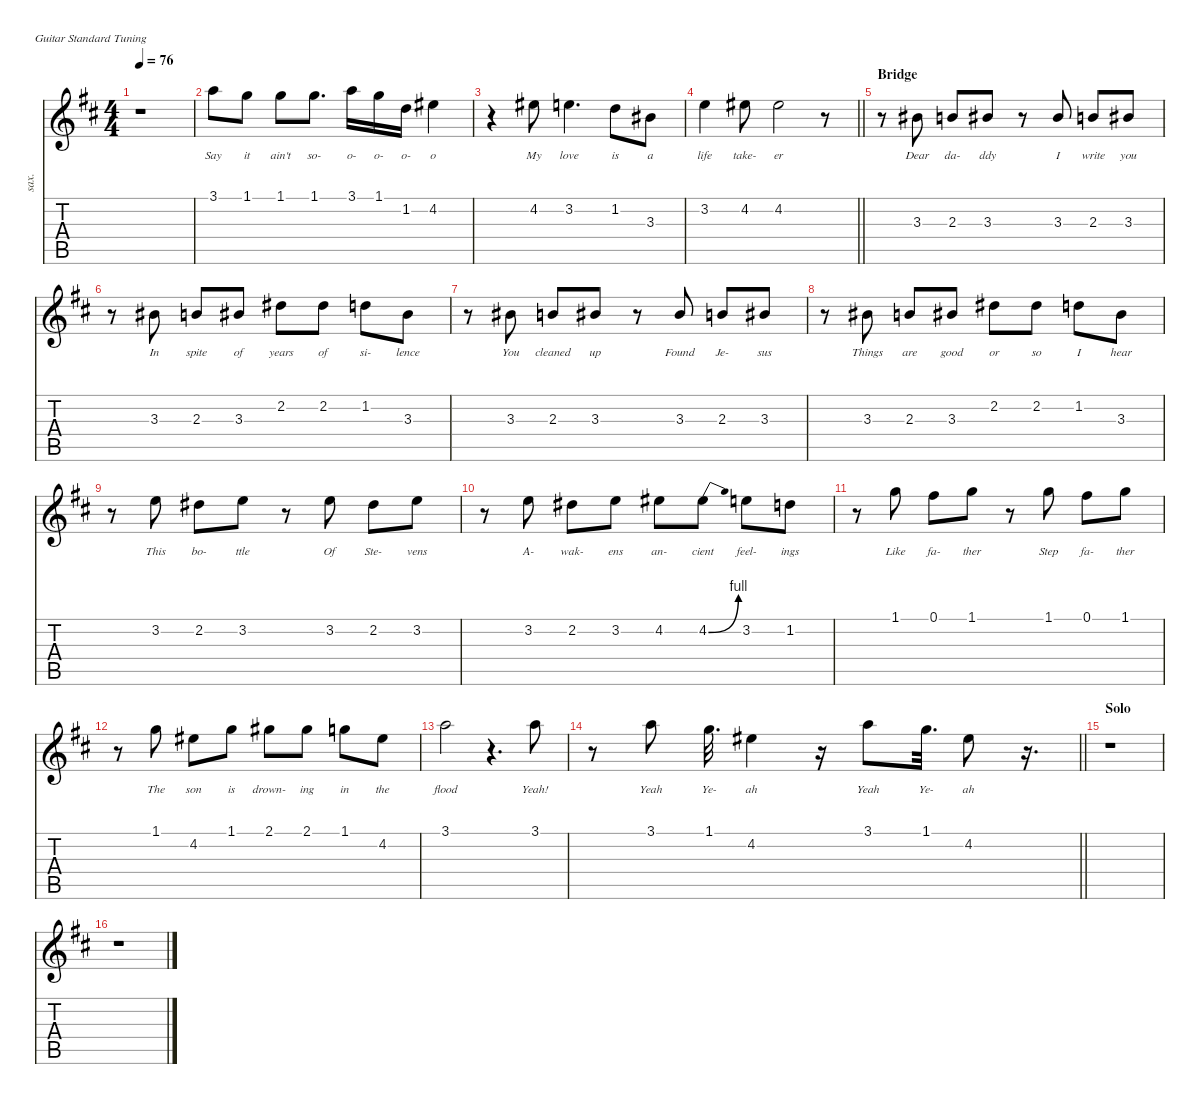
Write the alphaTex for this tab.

\defaultSystemsLayout 4
\hideDynamics
\bracketExtendMode nobrackets
\otherSystemsTrackNameOrientation horizontal
\track ("Vocal" "sax.") {mute instrument tenorsax}
\staff {score tabs}
\tuning (E4 B3 G3 D3 A2 E2)
\displaytranspose 14
\ts (4 4)
\tempo 76
\clef g2
\ks d
r.1{dy ff beam Down} |
3.1{acc forcenatural}.8{lyrics (0 "Say") lyrics (1 "") lyrics (2 "") lyrics (3 "") lyrics (4 "") beam Down} 1.1{acc forcenatural}.8{lyrics (0 "it") lyrics (1 "") lyrics (2 "") lyrics (3 "") lyrics (4 "") beam Down} 1.1{acc forcenatural}.8{lyrics (0 "ain't") lyrics (1 "") lyrics (2 "") lyrics (3 "") lyrics (4 "") beam Down} 1.1{acc forcenatural}.8{d lyrics (0 "so-") lyrics (1 "") lyrics (2 "") lyrics (3 "") lyrics (4 "") beam Down} 3.1{acc forcenatural}.16{lyrics (0 "o-") lyrics (1 "") lyrics (2 "") lyrics (3 "") lyrics (4 "") beam Down} 1.1{acc forcenatural}.16{lyrics (0 "o-") lyrics (1 "") lyrics (2 "") lyrics (3 "") lyrics (4 "") beam Down} 1.2{acc forcenatural}.16{lyrics (0 "o-") lyrics (1 "") lyrics (2 "") lyrics (3 "") lyrics (4 "") beam Down} 4.2{acc #}.4{lyrics (0 "o") lyrics (1 "") lyrics (2 "") lyrics (3 "") lyrics (4 "") beam Down} |
r.4{beam Down} 4.2{acc #}.8{lyrics (0 "My") lyrics (1 "") lyrics (2 "") lyrics (3 "") lyrics (4 "") beam Down} 3.2{acc forcenatural}.4{d lyrics (0 "love") lyrics (1 "") lyrics (2 "") lyrics (3 "") lyrics (4 "") beam Down} 1.2{acc forcenatural}.8{lyrics (0 "is") lyrics (1 "") lyrics (2 "") lyrics (3 "") lyrics (4 "") beam Down} 3.3{acc #}.8{lyrics (0 "a") lyrics (1 "") lyrics (2 "") lyrics (3 "") lyrics (4 "") beam Down} |
\barLineRight lightlight
3.2{acc forcenatural}.4{lyrics (0 "life") lyrics (1 "") lyrics (2 "") lyrics (3 "") lyrics (4 "") beam Down} 4.2{acc #}.8{lyrics (0 "take-") lyrics (1 "") lyrics (2 "") lyrics (3 "") lyrics (4 "") beam Down} 4.2{acc #}.2{lyrics (0 "er") lyrics (1 "") lyrics (2 "") lyrics (3 "") lyrics (4 "") beam Down} r.8{beam Down} |
\section ("" "Bridge")
r.8{beam Down} 3.3{acc #}.8{lyrics (0 "Dear") lyrics (1 "") lyrics (2 "") lyrics (3 "") lyrics (4 "") beam Down} 2.3{acc forcenatural}.8{lyrics (0 "da-") lyrics (1 "") lyrics (2 "") lyrics (3 "") lyrics (4 "") beam Up} 3.3{acc #}.8{lyrics (0 "ddy") lyrics (1 "") lyrics (2 "") lyrics (3 "") lyrics (4 "") beam Up} r.8{beam Up} 3.3{acc #}.8{lyrics (0 "I") lyrics (1 "") lyrics (2 "") lyrics (3 "") lyrics (4 "") beam Up} 2.3{acc forcenatural}.8{lyrics (0 "write") lyrics (1 "") lyrics (2 "") lyrics (3 "") lyrics (4 "") beam Up} 3.3{acc #}.8{lyrics (0 "you") lyrics (1 "") lyrics (2 "") lyrics (3 "") lyrics (4 "") beam Up} |
r.8{beam Down} 3.3{acc #}.8{lyrics (0 "In") lyrics (1 "") lyrics (2 "") lyrics (3 "") lyrics (4 "") beam Down} 2.3{acc forcenatural}.8{lyrics (0 "spite") lyrics (1 "") lyrics (2 "") lyrics (3 "") lyrics (4 "") beam Up} 3.3{acc #}.8{lyrics (0 "of") lyrics (1 "") lyrics (2 "") lyrics (3 "") lyrics (4 "") beam Up} 2.2{acc #}.8{lyrics (0 "years") lyrics (1 "") lyrics (2 "") lyrics (3 "") lyrics (4 "") beam Down} 2.2{acc #}.8{lyrics (0 "of") lyrics (1 "") lyrics (2 "") lyrics (3 "") lyrics (4 "") beam Down} 1.2{acc forcenatural}.8{lyrics (0 "si-") lyrics (1 "") lyrics (2 "") lyrics (3 "") lyrics (4 "") beam Down} 3.3{acc #}.8{lyrics (0 "lence") lyrics (1 "") lyrics (2 "") lyrics (3 "") lyrics (4 "") beam Down} |
r.8{beam Down} 3.3{acc #}.8{lyrics (0 "You") lyrics (1 "") lyrics (2 "") lyrics (3 "") lyrics (4 "") beam Down} 2.3{acc forcenatural}.8{lyrics (0 "cleaned") lyrics (1 "") lyrics (2 "") lyrics (3 "") lyrics (4 "") beam Up} 3.3{acc #}.8{lyrics (0 "up") lyrics (1 "") lyrics (2 "") lyrics (3 "") lyrics (4 "") beam Up} r.8{beam Up} 3.3{acc #}.8{lyrics (0 "Found") lyrics (1 "") lyrics (2 "") lyrics (3 "") lyrics (4 "") beam Up} 2.3{acc forcenatural}.8{lyrics (0 "Je-") lyrics (1 "") lyrics (2 "") lyrics (3 "") lyrics (4 "") beam Up} 3.3{acc #}.8{lyrics (0 "sus") lyrics (1 "") lyrics (2 "") lyrics (3 "") lyrics (4 "") beam Up} |
r.8{beam Down} 3.3{acc #}.8{lyrics (0 "Things") lyrics (1 "") lyrics (2 "") lyrics (3 "") lyrics (4 "") beam Down} 2.3{acc forcenatural}.8{lyrics (0 "are") lyrics (1 "") lyrics (2 "") lyrics (3 "") lyrics (4 "") beam Up} 3.3{acc #}.8{lyrics (0 "good") lyrics (1 "") lyrics (2 "") lyrics (3 "") lyrics (4 "") beam Up} 2.2{acc #}.8{lyrics (0 "or") lyrics (1 "") lyrics (2 "") lyrics (3 "") lyrics (4 "") beam Down} 2.2{acc #}.8{lyrics (0 "so") lyrics (1 "") lyrics (2 "") lyrics (3 "") lyrics (4 "") beam Down} 1.2{acc forcenatural}.8{lyrics (0 "I") lyrics (1 "") lyrics (2 "") lyrics (3 "") lyrics (4 "") beam Down} 3.3{acc #}.8{lyrics (0 "hear") lyrics (1 "") lyrics (2 "") lyrics (3 "") lyrics (4 "") beam Down} |
r.8{beam Down} 3.2{acc forcenatural}.8{lyrics (0 "This") lyrics (1 "") lyrics (2 "") lyrics (3 "") lyrics (4 "") beam Down} 2.2{acc #}.8{lyrics (0 "bo-") lyrics (1 "") lyrics (2 "") lyrics (3 "") lyrics (4 "") beam Down} 3.2{acc forcenatural}.8{lyrics (0 "ttle") lyrics (1 "") lyrics (2 "") lyrics (3 "") lyrics (4 "") beam Down} r.8{beam Down} 3.2{acc forcenatural}.8{lyrics (0 "Of") lyrics (1 "") lyrics (2 "") lyrics (3 "") lyrics (4 "") beam Down} 2.2{acc #}.8{lyrics (0 "Ste-") lyrics (1 "") lyrics (2 "") lyrics (3 "") lyrics (4 "") beam Down} 3.2{acc forcenatural}.8{lyrics (0 "vens") lyrics (1 "") lyrics (2 "") lyrics (3 "") lyrics (4 "") beam Down} |
r.8{beam Down} 3.2{acc forcenatural}.8{lyrics (0 "A-") lyrics (1 "") lyrics (2 "") lyrics (3 "") lyrics (4 "") beam Down} 2.2{acc #}.8{lyrics (0 "wak-") lyrics (1 "") lyrics (2 "") lyrics (3 "") lyrics (4 "") beam Down} 3.2{acc forcenatural}.8{lyrics (0 "ens") lyrics (1 "") lyrics (2 "") lyrics (3 "") lyrics (4 "") beam Down} 4.2{acc #}.8{lyrics (0 "an-") lyrics (1 "") lyrics (2 "") lyrics (3 "") lyrics (4 "") beam Down} 4.2{be (bend 0 0 15 4) acc #}.8{lyrics (0 "cient") lyrics (1 "") lyrics (2 "") lyrics (3 "") lyrics (4 "") beam Down} 3.2{acc forcenatural}.8{lyrics (0 "feel-") lyrics (1 "") lyrics (2 "") lyrics (3 "") lyrics (4 "") beam Down} 1.2{acc forcenatural}.8{lyrics (0 "ings") lyrics (1 "") lyrics (2 "") lyrics (3 "") lyrics (4 "") beam Down} |
r.8{beam Down} 1.1{acc forcenatural}.8{lyrics (0 "Like") lyrics (1 "") lyrics (2 "") lyrics (3 "") lyrics (4 "") beam Down} 0.1{acc #}.8{lyrics (0 "fa-") lyrics (1 "") lyrics (2 "") lyrics (3 "") lyrics (4 "") beam Down} 1.1{acc forcenatural}.8{lyrics (0 "ther") lyrics (1 "") lyrics (2 "") lyrics (3 "") lyrics (4 "") beam Down} r.8{beam Down} 1.1{acc forcenatural}.8{lyrics (0 "Step") lyrics (1 "") lyrics (2 "") lyrics (3 "") lyrics (4 "") beam Down} 0.1{acc #}.8{lyrics (0 "fa-") lyrics (1 "") lyrics (2 "") lyrics (3 "") lyrics (4 "") beam Down} 1.1{acc forcenatural}.8{lyrics (0 "ther") lyrics (1 "") lyrics (2 "") lyrics (3 "") lyrics (4 "") beam Down} |
r.8{beam Down} 1.1{acc forcenatural}.8{lyrics (0 "The") lyrics (1 "") lyrics (2 "") lyrics (3 "") lyrics (4 "") beam Down} 4.2{acc #}.8{lyrics (0 "son") lyrics (1 "") lyrics (2 "") lyrics (3 "") lyrics (4 "") beam Down} 1.1{acc forcenatural}.8{lyrics (0 "is") lyrics (1 "") lyrics (2 "") lyrics (3 "") lyrics (4 "") beam Down} 2.1{acc #}.8{lyrics (0 "drown-") lyrics (1 "") lyrics (2 "") lyrics (3 "") lyrics (4 "") beam Down} 2.1{acc #}.8{lyrics (0 "ing") lyrics (1 "") lyrics (2 "") lyrics (3 "") lyrics (4 "") beam Down} 1.1{acc forcenatural}.8{lyrics (0 "in") lyrics (1 "") lyrics (2 "") lyrics (3 "") lyrics (4 "") beam Down} 4.2{acc #}.8{lyrics (0 "the") lyrics (1 "") lyrics (2 "") lyrics (3 "") lyrics (4 "") beam Down} |
3.1{acc forcenatural}.2{lyrics (0 "flood") lyrics (1 "") lyrics (2 "") lyrics (3 "") lyrics (4 "") beam Down} r.4{d beam Down} 3.1{acc forcenatural}.8{lyrics (0 "Yeah!") lyrics (1 "") lyrics (2 "") lyrics (3 "") lyrics (4 "") beam Down} |
\barLineRight lightlight
r.8{beam Down} 3.1{acc forcenatural}.8{lyrics (0 "Yeah") lyrics (1 "") lyrics (2 "") lyrics (3 "") lyrics (4 "") beam Down} 1.1{acc forcenatural}.32{d lyrics (0 "Ye-") lyrics (1 "") lyrics (2 "") lyrics (3 "") lyrics (4 "") beam Down} 4.2{acc #}.4{lyrics (0 "ah") lyrics (1 "") lyrics (2 "") lyrics (3 "") lyrics (4 "") beam Down} r.16{beam Down} 3.1{acc forcenatural}.8{lyrics (0 "Yeah") lyrics (1 "") lyrics (2 "") lyrics (3 "") lyrics (4 "") beam Down} 1.1{acc forcenatural}.32{d lyrics (0 "Ye-") lyrics (1 "") lyrics (2 "") lyrics (3 "") lyrics (4 "") beam Down} 4.2{acc #}.8{lyrics (0 "ah") lyrics (1 "") lyrics (2 "") lyrics (3 "") lyrics (4 "") beam Down} r.16{d beam Down} |
\section ("" "Solo")
r.1{beam Down} |
r.1{beam Down}
